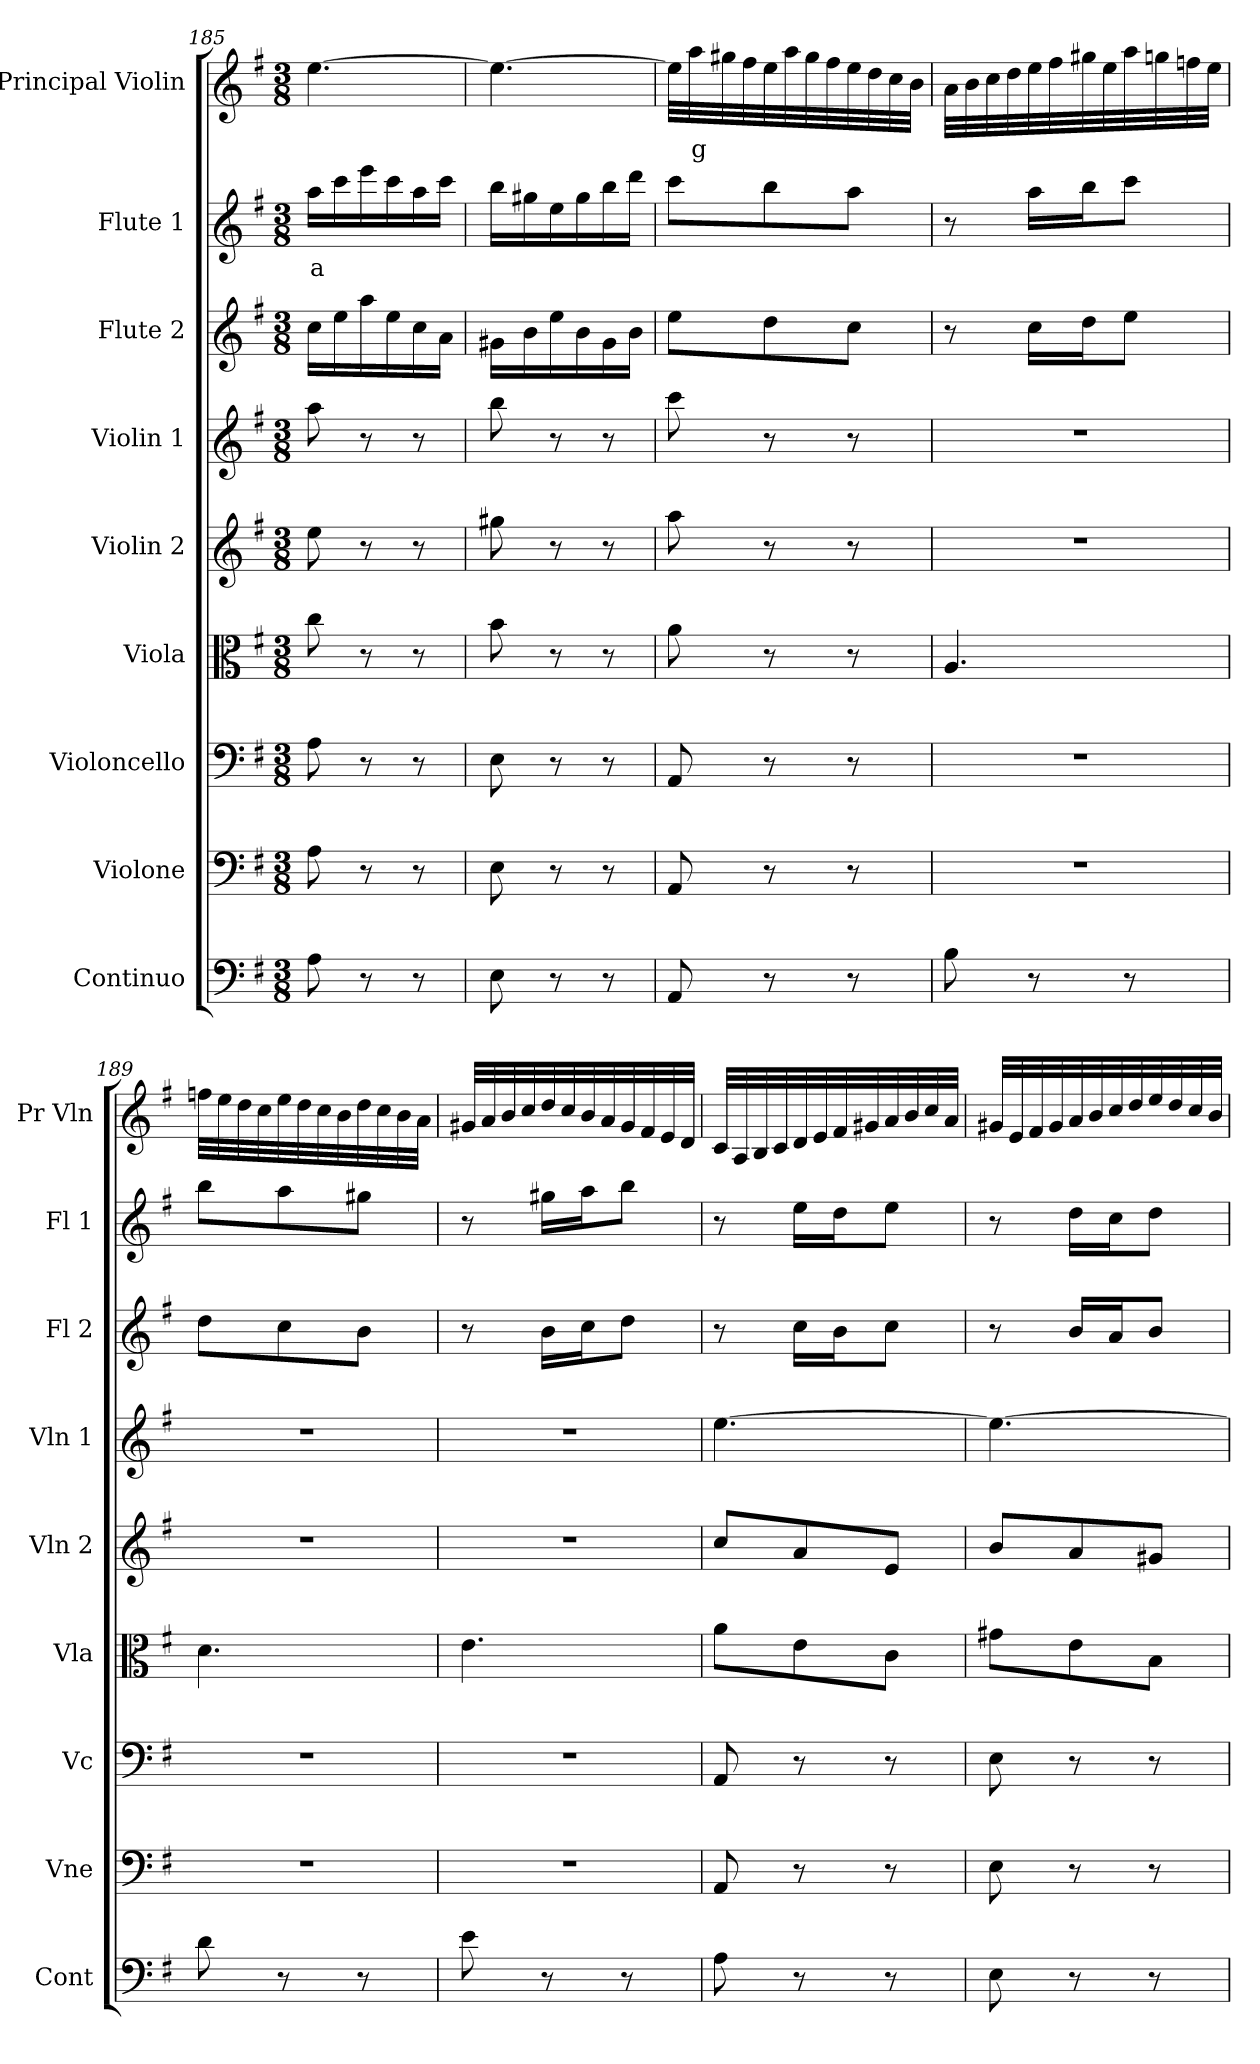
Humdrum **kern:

**kern	**kern	**kern	**kern	**kern	**kern	**kern	**kern	**text	**kern	**text
*part9	*part8	*part7	*part6	*part5	*part4	*part3	*part2	*part2	*part1	*part1
*staff9	*staff8	*staff7	*staff6	*staff5	*staff4	*staff3	*staff2	*staff2	*staff1	*staff1
*I"Continuo	*I"Violone	*I"Violoncello	*I"Viola	*I"Violin 2	*I"Violin 1	*I"Flute 2	*I"Flute 1	*	*I"Principal Violin	*
*I'Cont	*I'Vne	*I'Vc	*I'Vla	*I'Vln 2	*I'Vln 1	*I'Fl 2	*I'Fl 1	*	*I'Pr Vln	*
*clefF4	*clefF4	*clefF4	*clefC3	*clefG2	*clefG2	*clefG2	*clefG2	*	*clefG2	*
*	*ITrd7c12	*	*	*	*	*	*	*	*	*
*k[f#]	*k[f#]	*k[f#]	*k[f#]	*k[f#]	*k[f#]	*k[f#]	*k[f#]	*	*k[f#]	*
*M3/8	*M3/8	*M3/8	*M3/8	*M3/8	*M3/8	*M3/8	*M3/8	*	*M3/8	*
=185	=185	=185	=185	=185	=185	=185	=185	=185	=185	=185
!	!	!	!	!	!	!	!	!LO:LY:b:color=#FF0000	!	!
8A\	8AA\	8A\	8cc\	8ee\	8aa\	16cc\LL	16aa\LL	a	[4.ee\	.
.	.	.	.	.	.	16ee\	16ccc\	.	.	.
8r	8r	8r	8r	8r	8r	16aa\	16eee\	.	.	.
.	.	.	.	.	.	16ee\	16ccc\	.	.	.
8r	8r	8r	8r	8r	8r	16cc\	16aa\	.	.	.
.	.	.	.	.	.	16a\JJ	16ccc\JJ	.	.	.
=186	=186	=186	=186	=186	=186	=186	=186	=186	=186	=186
8E\	8EE\	8E\	8b\	8gg#X\	8bb\	16g#X\LL	16bb\LL	.	4.ee\_	.
.	.	.	.	.	.	16b\	16gg#X\	.	.	.
8r	8r	8r	8r	8r	8r	16ee\	16ee\	.	.	.
.	.	.	.	.	.	16b\	16gg#\	.	.	.
8r	8r	8r	8r	8r	8r	16g#\	16bb\	.	.	.
.	.	.	.	.	.	16b\JJ	16ddd\JJ	.	.	.
=187	=187	=187	=187	=187	=187	=187	=187	=187	=187	=187
8AA/	8AAA/	8AA/	8a\	8aa\	8ccc\	8ee\L	8ccc\L	.	32ee\LLL]	.
!	!	!	!	!	!	!	!	!	!	!LO:LY:b:color=#FF0000
.	.	.	.	.	.	.	.	.	32aa\	g
.	.	.	.	.	.	.	.	.	32gg#X\	.
.	.	.	.	.	.	.	.	.	32ff#\	.
8r	8r	8r	8r	8r	8r	8dd\	8bb\	.	32ee\	.
.	.	.	.	.	.	.	.	.	32aa\	.
.	.	.	.	.	.	.	.	.	32gg#\	.
.	.	.	.	.	.	.	.	.	32ff#\	.
8r	8r	8r	8r	8r	8r	8cc\J	8aa\J	.	32ee\	.
.	.	.	.	.	.	.	.	.	32dd\	.
.	.	.	.	.	.	.	.	.	32cc\	.
.	.	.	.	.	.	.	.	.	32b\JJJ	.
=188	=188	=188	=188	=188	=188	=188	=188	=188	=188	=188
8B\	4.r	4.r	4.A/	4.r	4.r	8r	8r	.	32a\LLL	.
.	.	.	.	.	.	.	.	.	32b\	.
.	.	.	.	.	.	.	.	.	32cc\	.
.	.	.	.	.	.	.	.	.	32dd\	.
8r	.	.	.	.	.	16cc\LL	16aa\LL	.	32ee\	.
.	.	.	.	.	.	.	.	.	32ff#\	.
.	.	.	.	.	.	16dd\J	16bb\J	.	32gg#X\	.
.	.	.	.	.	.	.	.	.	32ee\	.
8r	.	.	.	.	.	8ee\J	8ccc\J	.	32aa\	.
.	.	.	.	.	.	.	.	.	32ggn\	.
.	.	.	.	.	.	.	.	.	32ffn\	.
.	.	.	.	.	.	.	.	.	32ee\JJJ	.
=189	=189	=189	=189	=189	=189	=189	=189	=189	=189	=189
8d\	4.r	4.r	4.d\	4.r	4.r	8dd\L	8bb\L	.	32ffn\LLL	.
.	.	.	.	.	.	.	.	.	32ee\	.
.	.	.	.	.	.	.	.	.	32dd\	.
.	.	.	.	.	.	.	.	.	32cc\	.
8r	.	.	.	.	.	8cc\	8aa\	.	32ee\	.
.	.	.	.	.	.	.	.	.	32dd\	.
.	.	.	.	.	.	.	.	.	32cc\	.
.	.	.	.	.	.	.	.	.	32b\	.
8r	.	.	.	.	.	8b\J	8gg#X\J	.	32dd\	.
.	.	.	.	.	.	.	.	.	32cc\	.
.	.	.	.	.	.	.	.	.	32b\	.
.	.	.	.	.	.	.	.	.	32a\JJJ	.
!!LO:PB:g=z
=190	=190	=190	=190	=190	=190	=190	=190	=190	=190	=190
8e\	4.r	4.r	4.e\	4.r	4.r	8r	8r	.	32g#X/LLL	.
.	.	.	.	.	.	.	.	.	32a/	.
.	.	.	.	.	.	.	.	.	32b/	.
.	.	.	.	.	.	.	.	.	32cc/	.
8r	.	.	.	.	.	16b\LL	16gg#X\LL	.	32dd/	.
.	.	.	.	.	.	.	.	.	32cc/	.
.	.	.	.	.	.	16cc\J	16aa\J	.	32b/	.
.	.	.	.	.	.	.	.	.	32a/	.
8r	.	.	.	.	.	8dd\J	8bb\J	.	32g#/	.
.	.	.	.	.	.	.	.	.	32f#/	.
.	.	.	.	.	.	.	.	.	32e/	.
.	.	.	.	.	.	.	.	.	32d/JJJ	.
=191	=191	=191	=191	=191	=191	=191	=191	=191	=191	=191
8A\	8AAA/	8AA/	8a\L	8cc/L	[4.ee\	8r	8r	.	32c/LLL	.
.	.	.	.	.	.	.	.	.	32A/	.
.	.	.	.	.	.	.	.	.	32B/	.
.	.	.	.	.	.	.	.	.	32c/	.
8r	8r	8r	8e\	8a/	.	16cc\LL	16ee\LL	.	32d/	.
.	.	.	.	.	.	.	.	.	32e/	.
.	.	.	.	.	.	16b\J	16dd\J	.	32f#/	.
.	.	.	.	.	.	.	.	.	32g#X/	.
8r	8r	8r	8c\J	8e/J	.	8cc\J	8ee\J	.	32a/	.
.	.	.	.	.	.	.	.	.	32b/	.
.	.	.	.	.	.	.	.	.	32cc/	.
.	.	.	.	.	.	.	.	.	32a/JJJ	.
=192	=192	=192	=192	=192	=192	=192	=192	=192	=192	=192
8E\	8EE\	8E\	8g#X\L	8b/L	4.ee\_	8r	8r	.	32g#X/LLL	.
.	.	.	.	.	.	.	.	.	32e/	.
.	.	.	.	.	.	.	.	.	32f#/	.
.	.	.	.	.	.	.	.	.	32g#/	.
8r	8r	8r	8e\	8a/	.	16b/LL	16dd\LL	.	32a/	.
.	.	.	.	.	.	.	.	.	32b/	.
.	.	.	.	.	.	16a/J	16cc\J	.	32cc/	.
.	.	.	.	.	.	.	.	.	32dd/	.
8r	8r	8r	8B\J	8g#X/J	.	8b/J	8dd\J	.	32ee/	.
.	.	.	.	.	.	.	.	.	32dd/	.
.	.	.	.	.	.	.	.	.	32cc/	.
.	.	.	.	.	.	.	.	.	32b/JJJ	.
=	=	=	=	=	=	=	=	=	=	=
*-	*-	*-	*-	*-	*-	*-	*-	*-	*-	*-
